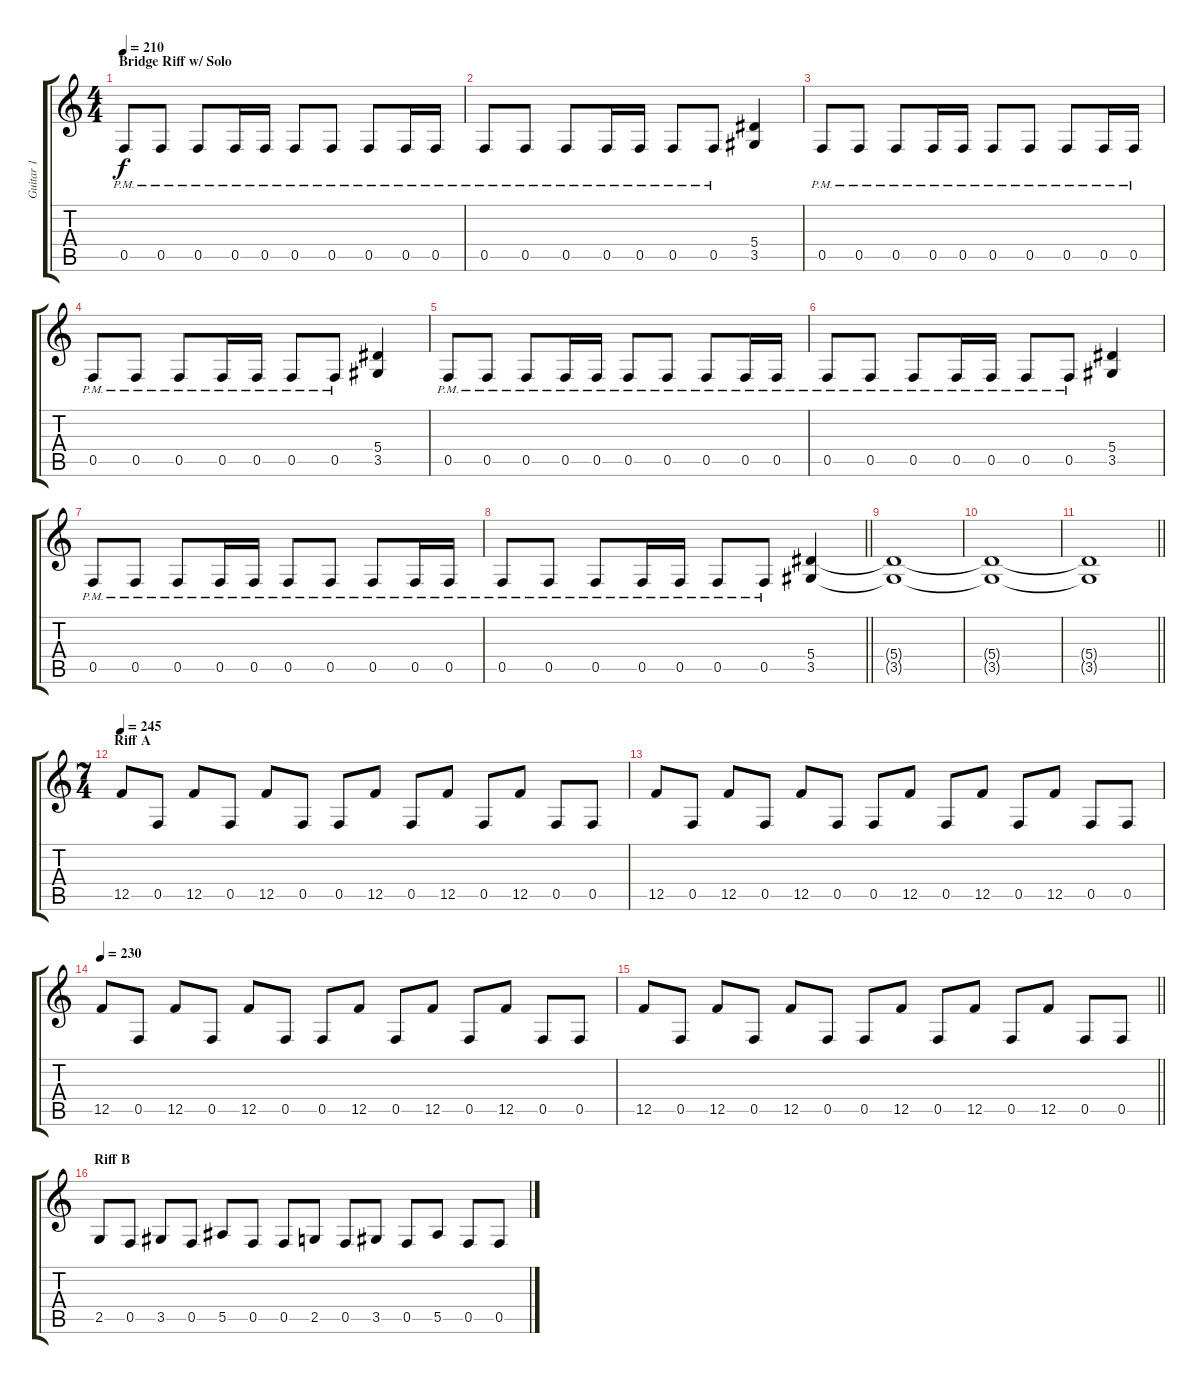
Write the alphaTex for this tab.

\track ("Guitar 1" "Guitar 1") {instrument distortionguitar}
\staff {score tabs}
\tuning (C4 G3 Eb3 Bb2 F2 C2) {hide}
\ts (4 4)
\section ("" "Bridge Riff w/ Solo")
\tempo 210
\clef g2
\ks c
0.5{pm}.8{dy f} 0.5{pm}.8 0.5{pm}.8 0.5{pm}.16 0.5{pm}.16 0.5{pm}.8 0.5{pm}.8 0.5{pm}.8 0.5{pm}.16 0.5{pm}.16 |
0.5{pm}.8 0.5{pm}.8 0.5{pm}.8 0.5{pm}.16 0.5{pm}.16 0.5{pm}.8 0.5{pm}.8 (5.4 3.5).4 |
0.5{pm}.8 0.5{pm}.8 0.5{pm}.8 0.5{pm}.16 0.5{pm}.16 0.5{pm}.8 0.5{pm}.8 0.5{pm}.8 0.5{pm}.16 0.5{pm}.16 |
0.5{pm}.8 0.5{pm}.8 0.5{pm}.8 0.5{pm}.16 0.5{pm}.16 0.5{pm}.8 0.5{pm}.8 (5.4 3.5).4 |
0.5{pm}.8 0.5{pm}.8 0.5{pm}.8 0.5{pm}.16 0.5{pm}.16 0.5{pm}.8 0.5{pm}.8 0.5{pm}.8 0.5{pm}.16 0.5{pm}.16 |
0.5{pm}.8 0.5{pm}.8 0.5{pm}.8 0.5{pm}.16 0.5{pm}.16 0.5{pm}.8 0.5{pm}.8 (5.4 3.5).4 |
0.5{pm}.8 0.5{pm}.8 0.5{pm}.8 0.5{pm}.16 0.5{pm}.16 0.5{pm}.8 0.5{pm}.8 0.5{pm}.8 0.5{pm}.16 0.5{pm}.16 |
\barLineRight lightlight
0.5{pm}.8 0.5{pm}.8 0.5{pm}.8 0.5{pm}.16 0.5{pm}.16 0.5{pm}.8 0.5{pm}.8 (5.4 3.5).4 |
(5.4{t} 3.5{t}).1 |
(5.4{t} 3.5{t}).1 |
\barLineRight lightlight
(5.4{t} 3.5{t}).1 |
\ts (7 4)
\section ("" "Riff A")
\tempo 245
12.5.8 0.5.8 12.5.8 0.5.8 12.5.8 0.5.8 0.5.8 12.5.8 0.5.8 12.5.8 0.5.8 12.5.8 0.5.8 0.5.8 |
12.5.8 0.5.8 12.5.8 0.5.8 12.5.8 0.5.8 0.5.8 12.5.8 0.5.8 12.5.8 0.5.8 12.5.8 0.5.8 0.5.8 |
\tempo 230
12.5.8 0.5.8 12.5.8 0.5.8 12.5.8 0.5.8 0.5.8 12.5.8 0.5.8 12.5.8 0.5.8 12.5.8 0.5.8 0.5.8 |
\barLineRight lightlight
12.5.8 0.5.8 12.5.8 0.5.8 12.5.8 0.5.8 0.5.8 12.5.8 0.5.8 12.5.8 0.5.8 12.5.8 0.5.8 0.5.8 |
\section ("" "Riff B")
2.5.8 0.5.8 3.5.8 0.5.8 5.5.8 0.5.8 0.5.8 2.5.8 0.5.8 3.5.8 0.5.8 5.5.8 0.5.8 0.5.8
